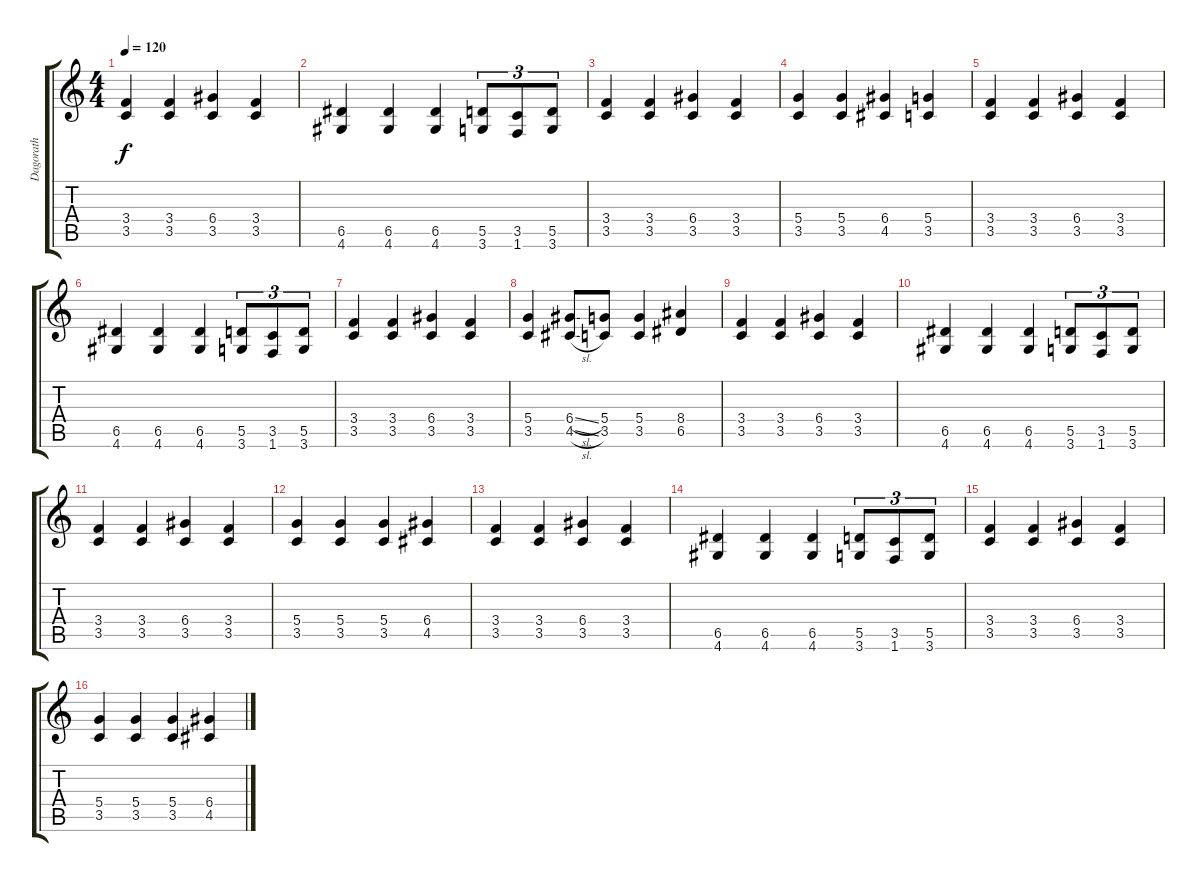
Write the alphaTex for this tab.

\track ("Dagorath" "Dagorath") {instrument distortionguitar}
\staff {score tabs}
\tuning (E4 B3 G3 D3 A2 E2) {hide}
\ts (4 4)
\tempo 120
\clef g2
\ks c
(3.4 3.5).4{dy f} (3.4 3.5).4 (6.4 3.5).4 (3.4 3.5).4 |
(6.5 4.6).4 (6.5 4.6).4 (6.5 4.6).4 (5.5 3.6).8{tu (3 2)} (3.5 1.6).8{tu (3 2)} (5.5 3.6).8{tu (3 2)} |
(3.4 3.5).4 (3.4 3.5).4 (6.4 3.5).4 (3.4 3.5).4 |
(5.4 3.5).4 (5.4 3.5).4 (6.4 4.5).4 (5.4 3.5).4 |
(3.4 3.5).4 (3.4 3.5).4 (6.4 3.5).4 (3.4 3.5).4 |
(6.5 4.6).4 (6.5 4.6).4 (6.5 4.6).4 (5.5 3.6).8{tu (3 2)} (3.5 1.6).8{tu (3 2)} (5.5 3.6).8{tu (3 2)} |
(3.4 3.5).4 (3.4 3.5).4 (6.4 3.5).4 (3.4 3.5).4 |
(5.4 3.5).4 (6.4{sl} 4.5{sl}).8 (5.4 3.5).8 (5.4 3.5).4 (8.4 6.5).4 |
(3.4 3.5).4 (3.4 3.5).4 (6.4 3.5).4 (3.4 3.5).4 |
(6.5 4.6).4 (6.5 4.6).4 (6.5 4.6).4 (5.5 3.6).8{tu (3 2)} (3.5 1.6).8{tu (3 2)} (5.5 3.6).8{tu (3 2)} |
(3.4 3.5).4 (3.4 3.5).4 (6.4 3.5).4 (3.4 3.5).4 |
(5.4 3.5).4 (5.4 3.5).4 (5.4 3.5).4 (6.4 4.5).4 |
(3.4 3.5).4 (3.4 3.5).4 (6.4 3.5).4 (3.4 3.5).4 |
(6.5 4.6).4 (6.5 4.6).4 (6.5 4.6).4 (5.5 3.6).8{tu (3 2)} (3.5 1.6).8{tu (3 2)} (5.5 3.6).8{tu (3 2)} |
(3.4 3.5).4 (3.4 3.5).4 (6.4 3.5).4 (3.4 3.5).4 |
(5.4 3.5).4 (5.4 3.5).4 (5.4 3.5).4 (6.4 4.5).4
